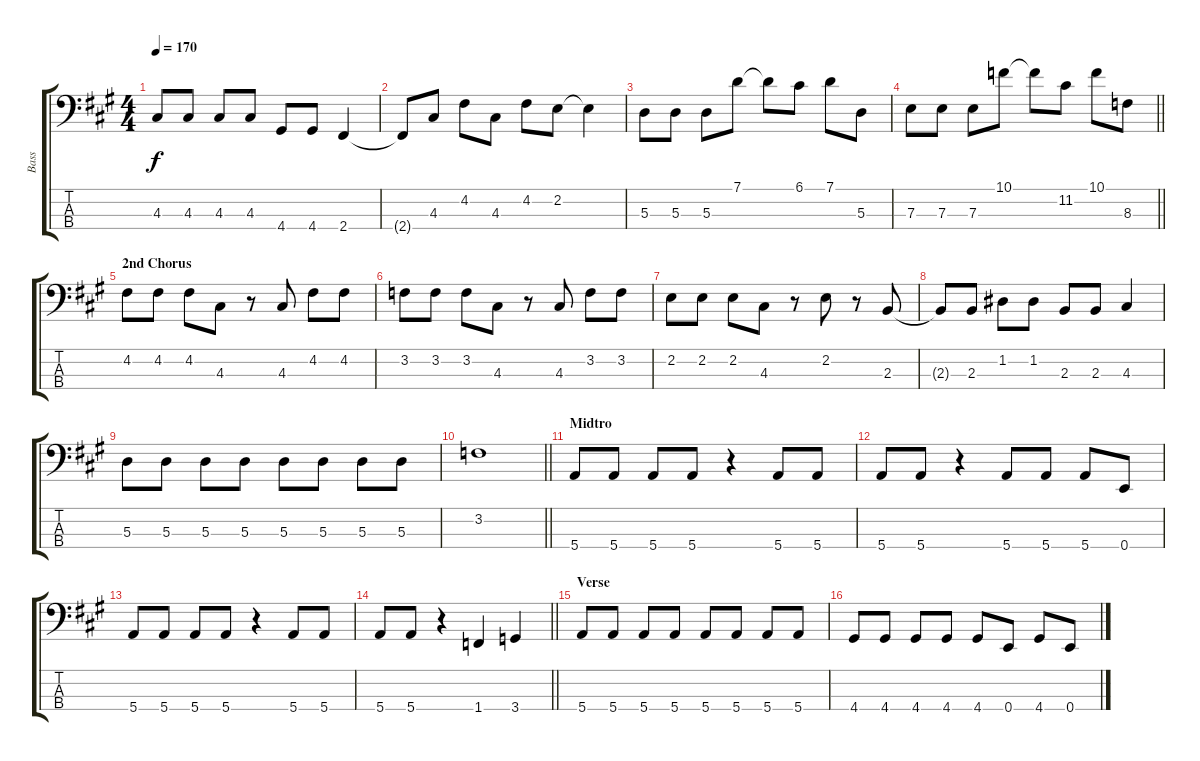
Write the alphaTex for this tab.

\track ("Bass" "Bass") {instrument electricbassfinger}
\staff {score tabs}
\tuning (G2 D2 A1 E1) {hide}
\ts (4 4)
\tempo 170
\clef f4
\ks a
4.3{t}.8{dy f} 4.3.8 4.3.8 4.3.8 4.4.8 4.4.8 2.4.4 |
2.4{t}.8 4.3.8 4.2.8 4.3.8 4.2.8 2.2.8 2.2{t}.4 |
5.3.8 5.3.8 5.3.8 7.1.8 7.1{t}.8 6.1.8 7.1.8 5.3.8 |
\barLineRight lightlight
7.3.8 7.3.8 7.3.8 10.1.8 10.1{t}.8 11.2.8 10.1.8 8.3.8 |
\section ("" "2nd Chorus")
4.2.8 4.2.8 4.2.8 4.3.8 r.8 4.3.8 4.2.8 4.2.8 |
3.2.8 3.2.8 3.2.8 4.3.8 r.8 4.3.8 3.2.8 3.2.8 |
2.2.8 2.2.8 2.2.8 4.3.8 r.8 2.2.8 r.8 2.3.8 |
2.3{t}.8 2.3.8 1.2.8 1.2.8 2.3.8 2.3.8 4.3.4 |
5.3.8 5.3.8 5.3.8 5.3.8 5.3.8 5.3.8 5.3.8 5.3.8 |
\barLineRight lightlight
3.2.1 |
\section ("" "Midtro")
5.4.8 5.4.8 5.4.8 5.4.8 r.4 5.4.8 5.4.8 |
5.4.8 5.4.8 r.4 5.4.8 5.4.8 5.4.8 0.4.8 |
5.4.8 5.4.8 5.4.8 5.4.8 r.4 5.4.8 5.4.8 |
\barLineRight lightlight
5.4.8 5.4.8 r.4 1.4.4 3.4.4 |
\section ("" "Verse")
5.4.8 5.4.8 5.4.8 5.4.8 5.4.8 5.4.8 5.4.8 5.4.8 |
4.4.8 4.4.8 4.4.8 4.4.8 4.4.8 0.4.8 4.4.8 0.4.8
